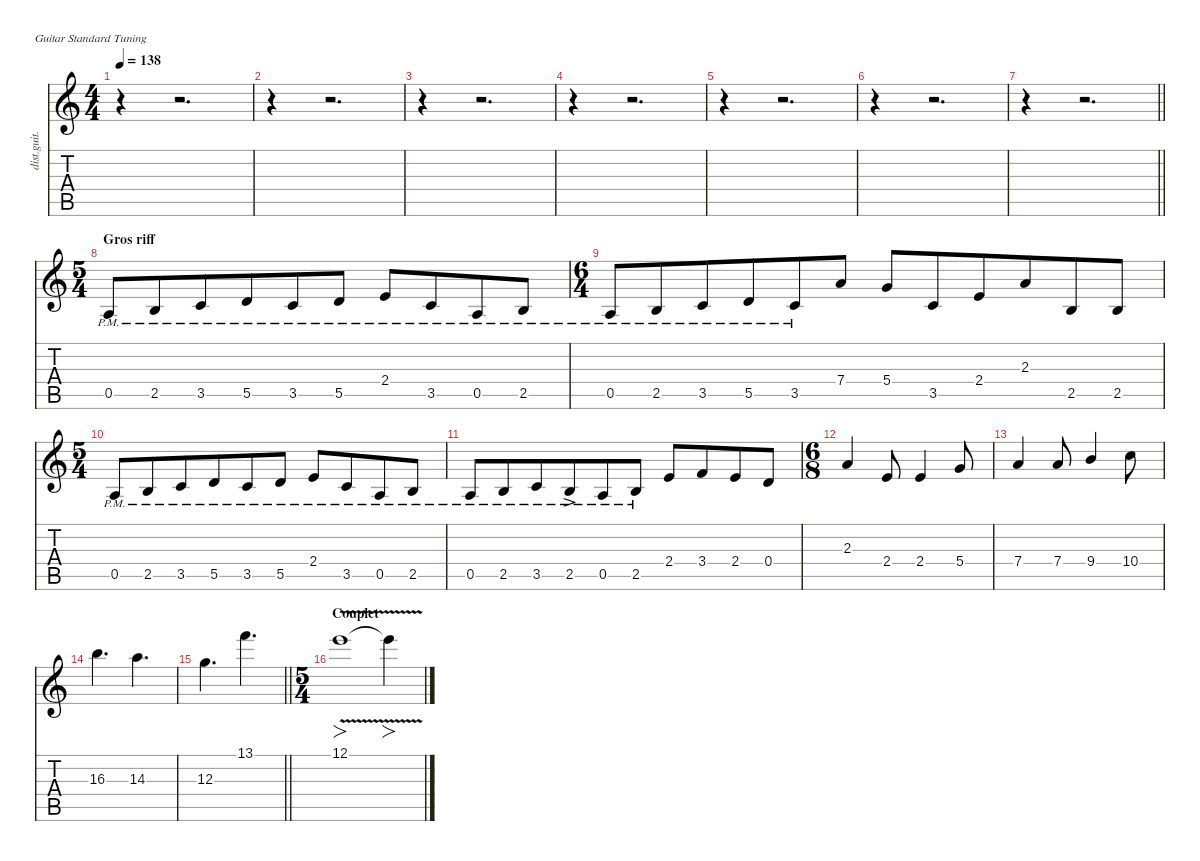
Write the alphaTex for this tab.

\defaultSystemsLayout 4
\hideDynamics
\bracketExtendMode nobrackets
\track ("Sylvain" "dist.guit.") {instrument distortionguitar}
\staff {score tabs}
\tuning (E4 B3 G3 D3 A2 E2)
\ts (4 4)
\tempo 138
\clef g2
\ks aminor
r.4{dy mf beam Down} r.2{d beam Down} |
r.4{beam Down} r.2{d beam Down} |
r.4{beam Down} r.2{d beam Down} |
r.4{beam Down} r.2{d beam Down} |
r.4{beam Down} r.2{d beam Down} |
r.4{beam Down} r.2{d beam Down} |
\barLineRight lightlight
r.4{beam Down} r.2{d beam Down} |
\ts (5 4)
\beaming (8 6 4)
\section ("" "Gros riff")
0.5{pm}.8{dy f beam Up} 2.5{pm}.8{beam Up} 3.5{pm}.8{beam Up} 5.5{pm}.8{beam Up} 3.5{pm}.8{beam Up} 5.5{pm}.8{beam Up} 2.4{pm}.8{beam Up} 3.5{pm}.8{beam Up} 0.5{pm}.8{beam Up} 2.5{pm}.8{beam Up} |
\ts (6 4)
\beaming (8 6 6)
0.5{pm}.8{beam Up} 2.5{pm}.8{beam Up} 3.5{pm}.8{beam Up} 5.5{pm}.8{beam Up} 3.5{pm}.8{beam Up} 7.4.8{beam Up} 5.4.8{beam Up} 3.5.8{beam Up} 2.4.8{beam Up} 2.3.8{beam Up} 2.5.8{beam Up} 2.5.8{beam Up} |
\ts (5 4)
\beaming (8 6 4)
0.5{pm}.8{beam Up} 2.5{pm}.8{beam Up} 3.5{pm}.8{beam Up} 5.5{pm}.8{beam Up} 3.5{pm}.8{beam Up} 5.5{pm}.8{beam Up} 2.4{pm}.8{beam Up} 3.5{pm}.8{beam Up} 0.5{pm}.8{beam Up} 2.5{pm}.8{beam Up} |
0.5{pm}.8{beam Up} 2.5{pm}.8{beam Up} 3.5{pm}.8{beam Up} 2.5{ac pm}.8{dy ff beam Up} 0.5{pm}.8{dy f beam Up} 2.5{pm}.8{beam Up} 2.4.8{beam Up} 3.4.8{beam Up} 2.4.8{beam Up} 0.4.8{beam Up} |
\ts (6 8)
\beaming (8 3 3)
2.3.4{beam Up} 2.4.8{beam Up} 2.4.4{beam Up} 5.4.8{beam Up} |
7.4.4{beam Up} 7.4.8{beam Up} 9.4.4{beam Up} 10.4.8{beam Down} |
16.3.4{d beam Down} 14.3.4{d beam Down} |
\barLineRight lightlight
12.3.4{d beam Down} 13.1.4{d beam Down} |
\ts (5 4)
\beaming (8 6 4)
\section ("" "Couplet")
12.1{v}.1{fo beam Down} 12.1{t}.4{fo beam Down}
